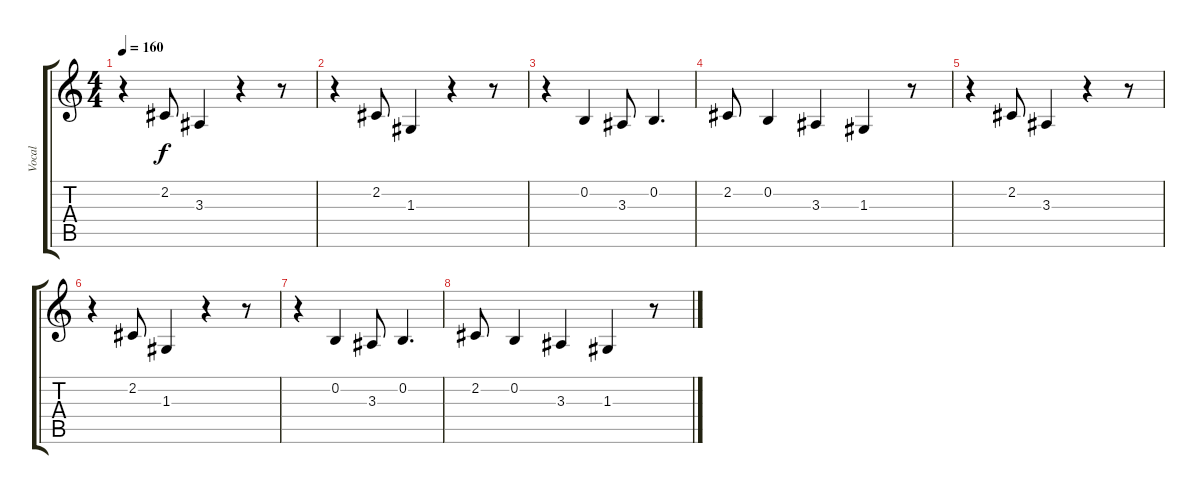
\track ("Vocal" "Vocal") {instrument violin}
\staff {score tabs}
\tuning (E4 B3 G3 D3 A2 E2) {hide}
\ts (4 4)
\tempo 160
\clef g2
\ks c
r.4{dy f} 2.2.8 3.3.4 r.4 r.8 |
r.4 2.2.8 1.3.4 r.4 r.8 |
r.4 0.2.4 3.3.8 0.2.4{d} |
2.2.8 0.2.4 3.3.4 1.3.4 r.8 |
r.4 2.2.8 3.3.4 r.4 r.8 |
r.4 2.2.8 1.3.4 r.4 r.8 |
r.4 0.2.4 3.3.8 0.2.4{d} |
2.2.8 0.2.4 3.3.4 1.3.4 r.8
